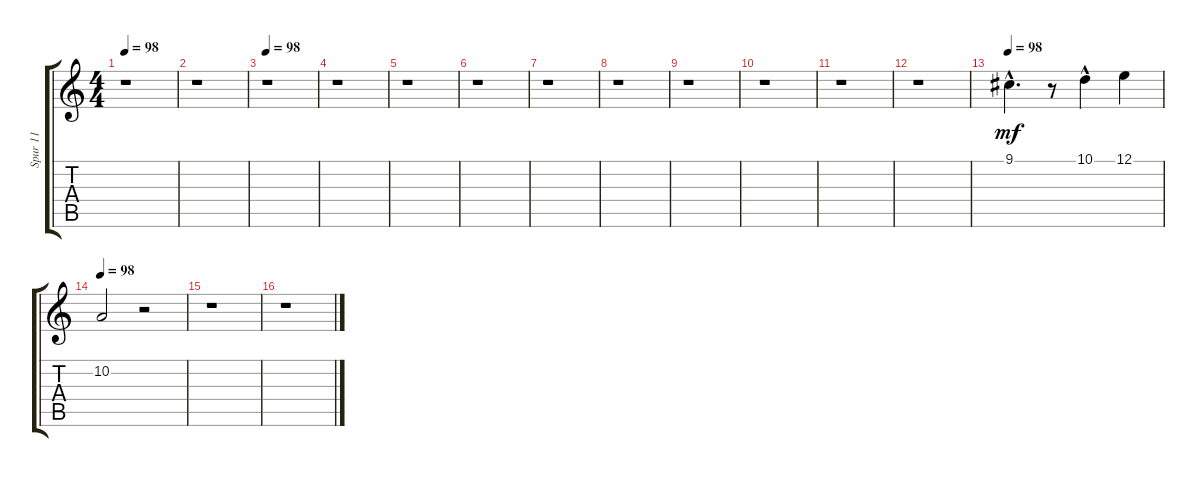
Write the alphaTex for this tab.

\track ("Spur 11" "Spur 11") {instrument fx4atmosphere}
\staff {score tabs}
\tuning (E4 B3 G3 D3 A2 E2) {hide}
\ts (4 4)
\tempo 98
\clef g2
\ks c
r.1{dy f} |
r.1 |
\tempo 98
r.1 |
r.1 |
r.1 |
r.1 |
r.1 |
r.1 |
r.1 |
r.1 |
r.1 |
r.1 |
\tempo 98
9.1{hac}.4{d dy mf} r.8 10.1{hac}.4 12.1.4 |
\tempo 98
10.2.2 r.2 |
r.1 |
r.1
